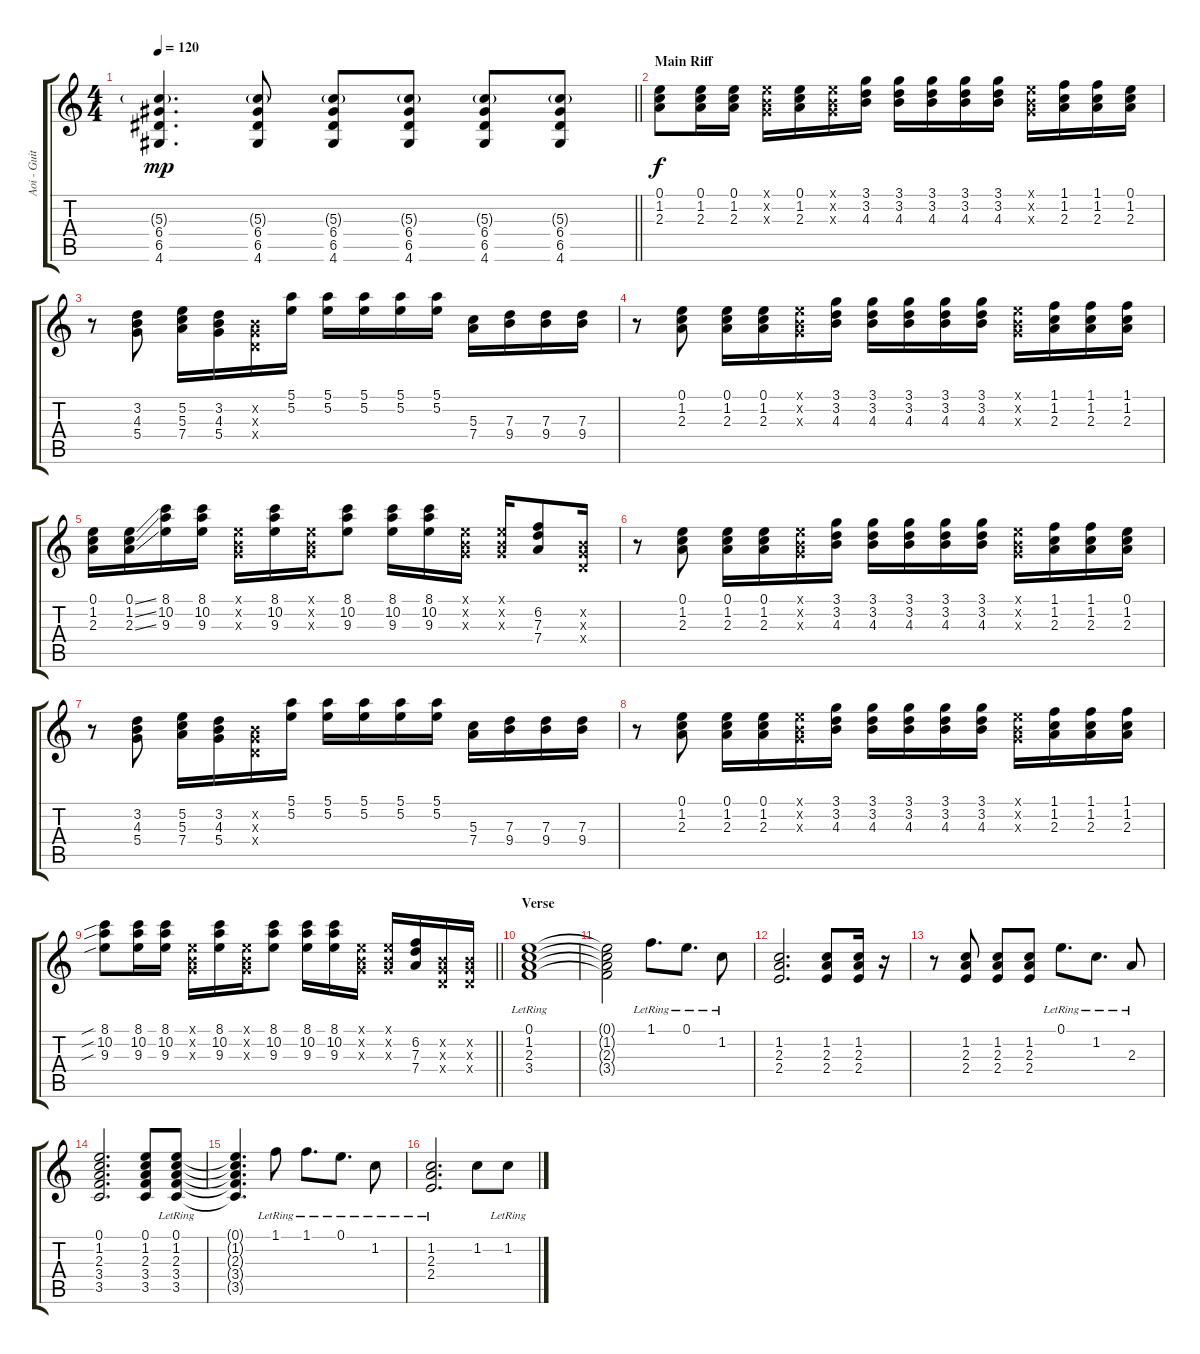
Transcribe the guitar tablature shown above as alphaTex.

\track ("Aoi - Guitar 2" "Aoi - Guit") {instrument overdrivenguitar}
\staff {score tabs}
\tuning (E4 B3 G3 D3 A2 E2) {hide}
\ts (4 4)
\tempo 120
\clef g2
\barLineRight lightlight
\ks c
(5.3{g} 6.4 6.5 4.6).4{d dy mp} (5.3{g} 6.4 6.5 4.6).8 (5.3{g} 6.4 6.5 4.6).8 (5.3{g} 6.4 6.5 4.6).8 (5.3{g} 6.4 6.5 4.6).8 (5.3{g} 6.4 6.5 4.6).8 |
\section ("" "Main Riff")
(0.1 1.2 2.3).8{dy f} (0.1 1.2 2.3).16 (0.1 1.2 2.3).16 (0.1{x} 0.2{x} 0.3{x}).16 (0.1 1.2 2.3).16 (0.1{x} 0.2{x} 0.3{x}).16 (3.1 3.2 4.3).16 (3.1 3.2 4.3).16 (3.1 3.2 4.3).16 (3.1 3.2 4.3).16 (3.1 3.2 4.3).16 (0.1{x} 0.2{x} 0.3{x}).16 (1.1 1.2 2.3).16 (1.1 1.2 2.3).16 (0.1 1.2 2.3).16 |
r.8 (3.2 4.3 5.4).8 (5.2 5.3 7.4).16 (3.2 4.3 5.4).16 (0.2{x} 0.3{x} 0.4{x}).16 (5.1 5.2).16 (5.1 5.2).16 (5.1 5.2).16 (5.1 5.2).16 (5.1 5.2).16 (5.3 7.4).16 (7.3 9.4).16 (7.3 9.4).16 (7.3 9.4).16 |
r.8 (0.1 1.2 2.3).8 (0.1 1.2 2.3).16 (0.1 1.2 2.3).16 (0.1{x} 0.2{x} 0.3{x}).16 (3.1 3.2 4.3).16 (3.1 3.2 4.3).16 (3.1 3.2 4.3).16 (3.1 3.2 4.3).16 (3.1 3.2 4.3).16 (0.1{x} 0.2{x} 0.3{x}).16 (1.1 1.2 2.3).16 (1.1 1.2 2.3).16 (1.1 1.2 2.3).16 |
(0.1 1.2 2.3).16 (0.1{ss} 1.2{ss} 2.3{ss}).16 (8.1 10.2 9.3).16 (8.1 10.2 9.3).16 (0.1{x} 0.2{x} 0.3{x}).16 (8.1 10.2 9.3).16 (0.1{x} 0.2{x} 0.3{x}).16 (8.1 10.2 9.3).8 (8.1 10.2 9.3).16 (8.1 10.2 9.3).16 (0.1{x} 0.2{x} 0.3{x}).16 (0.1{x} 0.2{x} 0.3{x}).16 (6.2 7.3 7.4).8 (0.2{x} 0.3{x} 0.4{x}).16 |
r.8 (0.1 1.2 2.3).8 (0.1 1.2 2.3).16 (0.1 1.2 2.3).16 (0.1{x} 0.2{x} 0.3{x}).16 (3.1 3.2 4.3).16 (3.1 3.2 4.3).16 (3.1 3.2 4.3).16 (3.1 3.2 4.3).16 (3.1 3.2 4.3).16 (0.1{x} 0.2{x} 0.3{x}).16 (1.1 1.2 2.3).16 (1.1 1.2 2.3).16 (0.1 1.2 2.3).16 |
r.8 (3.2 4.3 5.4).8 (5.2 5.3 7.4).16 (3.2 4.3 5.4).16 (0.2{x} 0.3{x} 0.4{x}).16 (5.1 5.2).16 (5.1 5.2).16 (5.1 5.2).16 (5.1 5.2).16 (5.1 5.2).16 (5.3 7.4).16 (7.3 9.4).16 (7.3 9.4).16 (7.3 9.4).16 |
r.8 (0.1 1.2 2.3).8 (0.1 1.2 2.3).16 (0.1 1.2 2.3).16 (0.1{x} 0.2{x} 0.3{x}).16 (3.1 3.2 4.3).16 (3.1 3.2 4.3).16 (3.1 3.2 4.3).16 (3.1 3.2 4.3).16 (3.1 3.2 4.3).16 (0.1{x} 0.2{x} 0.3{x}).16 (1.1 1.2 2.3).16 (1.1 1.2 2.3).16 (1.1 1.2 2.3).16 |
\barLineRight lightlight
(8.1{sib} 10.2{sib} 9.3{sib}).8 (8.1 10.2 9.3).16 (8.1 10.2 9.3).16 (0.1{x} 0.2{x} 0.3{x}).16 (8.1 10.2 9.3).16 (0.1{x} 0.2{x} 0.3{x}).16 (8.1 10.2 9.3).8 (8.1 10.2 9.3).16 (8.1 10.2 9.3).16 (0.1{x} 0.2{x} 0.3{x}).16 (0.1{x} 0.2{x} 0.3{x}).16 (6.2 7.3 7.4).16 (0.2{x} 0.3{x} 0.4{x}).16 (0.2{x} 0.3{x} 0.4{x}).16 |
\section ("" "Verse")
(0.1{lr} 1.2{lr} 2.3{lr} 3.4{lr}).1 |
(0.1{t} 1.2{t} 2.3{t} 3.4{t}).2 1.1{lr}.8{d} 0.1{lr}.8{d} 1.2{lr}.8 |
(1.2 2.3 2.4).2{d} (1.2 2.3 2.4).8 (1.2 2.3 2.4).16 r.16 |
r.8 (1.2 2.3 2.4).8 (1.2 2.3 2.4).8 (1.2 2.3 2.4).8 0.1{lr}.8{d} 1.2{lr}.8{d} 2.3{lr}.8 |
(0.1 1.2 2.3 3.4 3.5).2{d} (0.1 1.2 2.3 3.4 3.5).8 (0.1{lr} 1.2{lr} 2.3{lr} 3.4{lr} 3.5{lr}).8 |
(0.1{t} 1.2{t} 2.3{t} 3.4{t} 3.5{t}).4{d} 1.1{lr}.8 1.1{lr}.8{d} 0.1{lr}.8{d} 1.2{lr}.8 |
(1.2{lr} 2.3{lr} 2.4{lr}).2{d} 1.2.8 1.2{lr}.8
